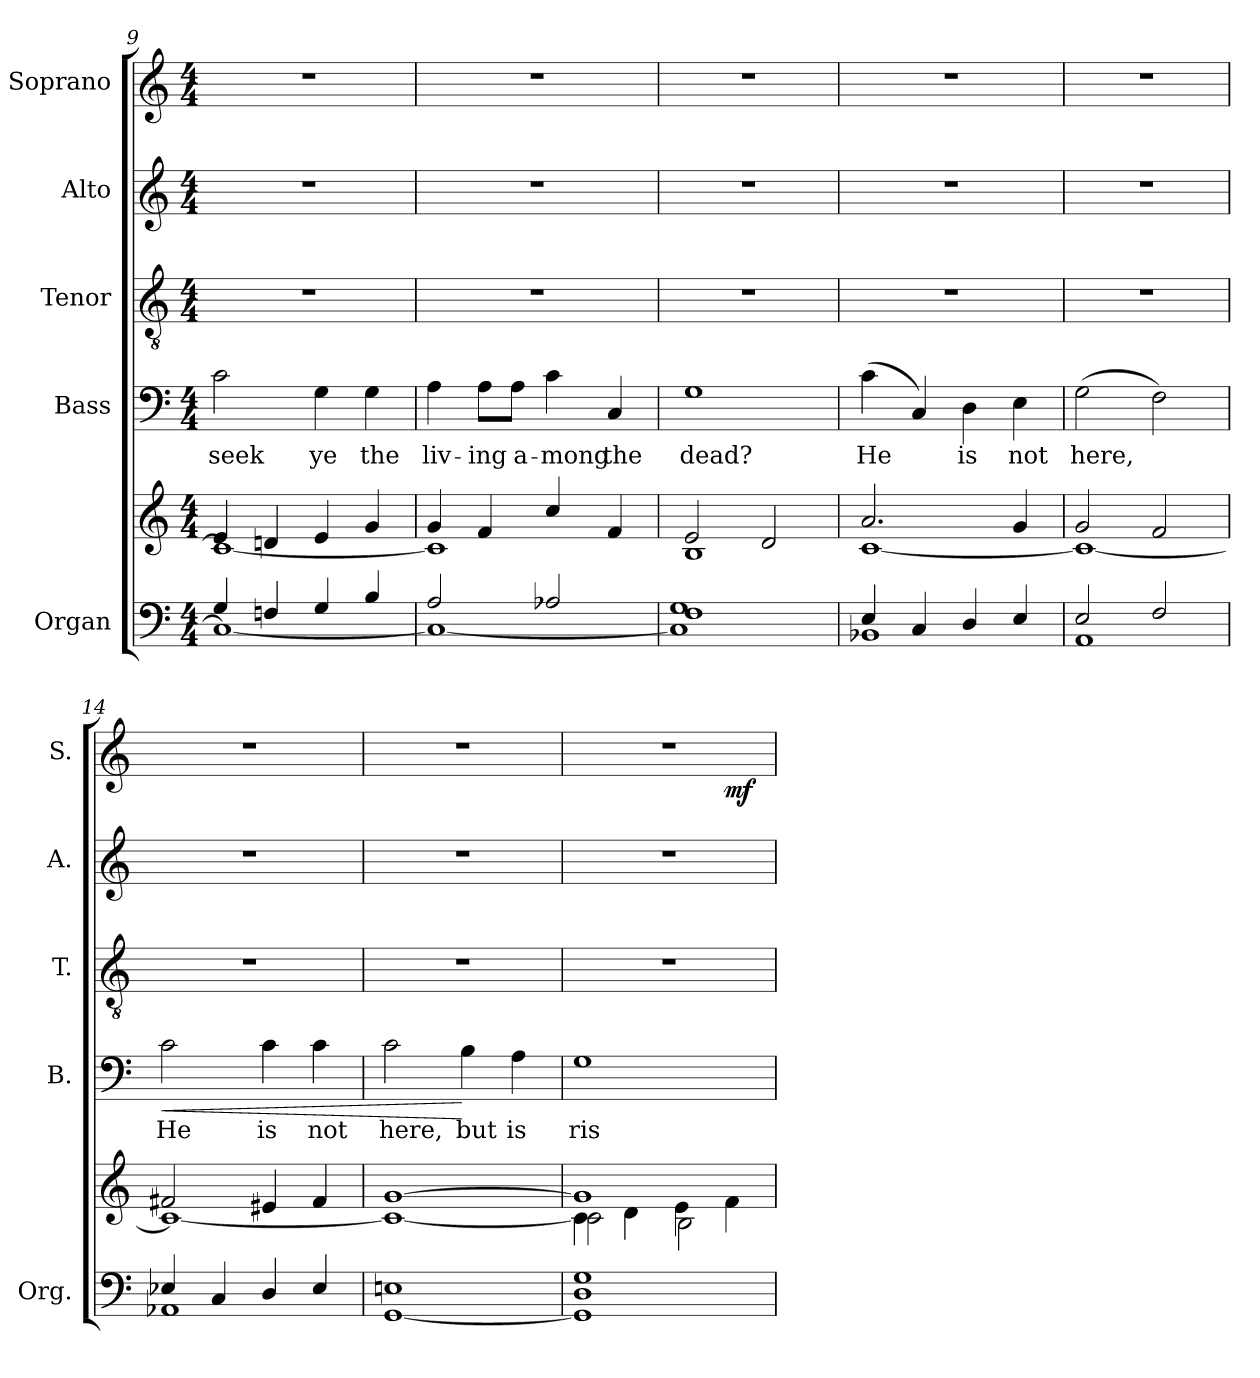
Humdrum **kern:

**kern	**kern	**kern	**text	**dynam	**kern	**kern	**kern	**dynam
*part5	*part5	*part4	*part4	*part4	*part3	*part2	*part1	*part1
*staff6	*staff5	*staff4	*staff4	*staff4	*staff3	*staff2	*staff1	*staff1
*I"Organ	*	*I"Bass	*	*	*I"Tenor	*I"Alto	*I"Soprano	*
*I'Org.	*	*I'B.	*	*	*I'T.	*I'A.	*I'S.	*
*clefF4	*clefG2	*clefF4	*	*	*clefGv2	*clefG2	*clefG2	*
*	*	*	*	*	*ITrd7c12	*	*	*
*k[]	*k[]	*k[]	*	*	*k[]	*k[]	*k[]	*
*C:	*C:	*C:	*	*	*C:	*C:	*C:	*
*M4/4	*M4/4	*M4/4	*	*	*M4/4	*M4/4	*M4/4	*
=9	=9	=9	=9	=9	=9	=9	=9	=9
*^	*^	*	*	*	*	*	*	*
!	!	!	!	!	!LO:LY:b:color=#000000	!	!	!	!	!
4Gi/	1Ci_<	4ei/	1ci_<	2ci\	seek	.	1r	1r	1r	.
4Fni/	.	4dni/	.	.	.	.	.	.	.	.
!	!	!	!	!	!LO:LY:b:color=#000000	!	!	!	!	!
4Gi/	.	4ei/	.	4Gi\	ye	.	.	.	.	.
!	!	!	!	!	!LO:LY:b:color=#000000	!	!	!	!	!
4Bi/	.	4gi/	.	4Gi\	the	.	.	.	.	.
=10	=10	=10	=10	=10	=10	=10	=10	=10	=10	=10
!	!	!	!	!	!LO:LY:b:color=#000000	!	!	!	!	!
2Ai/	1Ci_<	4gi/	1ci]	4Ai\	liv-	.	1r	1r	1r	.
!	!	!	!	!	!LO:LY:b:color=#000000	!	!	!	!	!
.	.	4fi/	.	8Ai\L	-ing	.	.	.	.	.
!	!	!	!	!	!LO:LY:b:color=#000000	!	!	!	!	!
.	.	.	.	8Ai\J	a-	.	.	.	.	.
!	!	!	!	!	!LO:LY:b:color=#000000	!	!	!	!	!
2A-Xi/	.	4cci/	.	4ci\	-mong	.	.	.	.	.
!	!	!	!	!	!LO:LY:b:color=#000000	!	!	!	!	!
.	.	4fi/	.	4Ci/	the	.	.	.	.	.
=11	=11	=11	=11	=11	=11	=11	=11	=11	=11	=11
!	!	!	!	!	!LO:LY:b:color=#000000	!	!	!	!	!
1Fi	1Ci] 1Gi	2ei/	1Bi	1Gi	dead?	.	1r	1r	1r	.
.	.	2di/	.	.	.	.	.	.	.	.
=12	=12	=12	=12	=12	=12	=12	=12	=12	=12	=12
!	!	!	!	!	!LO:LY:b:color=#000000	!	!	!	!	!
4Ei/	1BB-Xi	2.ai/	[<1ci	(4ci\	He	.	1r	1r	1r	.
4Ci/	.	.	.	4Ci/)	.	.	.	.	.	.
!	!	!	!	!	!LO:LY:b:color=#000000	!	!	!	!	!
4Di/	.	.	.	4Di\	is	.	.	.	.	.
!	!	!	!	!	!LO:LY:b:color=#000000	!	!	!	!	!
4Ei/	.	4gi/	.	4Ei\	not	.	.	.	.	.
=13	=13	=13	=13	=13	=13	=13	=13	=13	=13	=13
!	!	!	!	!	!LO:LY:b:color=#000000	!	!	!	!	!
2Ei/	1AAi	2gi/	1ci_<	(2Gi\	here,	.	1r	1r	1r	.
2Fi/	.	2fi/	.	2Fi\)	.	.	.	.	.	.
!!LO:LB:g=z
=14	=14	=14	=14	=14	=14	=14	=14	=14	=14	=14
!	!	!	!	!	!LO:LY:b:color=#000000	!LO:HP:b	!	!	!	!
4E-Xi/	1AA-Xi	2f#Xi/	1ci_<	2ci\	He	<	1r	1r	1r	.
4Ci/	.	.	.	.	.	.	.	.	.	.
!	!	!	!	!	!LO:LY:b:color=#000000	!	!	!	!	!
4Di/	.	4e#Xi/	.	4ci\	is	.	.	.	.	.
!	!	!	!	!	!LO:LY:b:color=#000000	!	!	!	!	!
4E-i/	.	4f#i/	.	4ci\	not	.	.	.	.	.
*v	*v	*	*	*	*	*	*	*	*	*
*	*v	*v	*	*	*	*	*	*	*
=15	=15	=15	=15	=15	=15	=15	=15	=15
!	!	!	!LO:LY:b:color=#000000	!	!	!	!	!
[<1GGi 1Eni	1ci_< [>1gi	2ci\	here,	.	1r	1r	1r	.
!	!	!	!LO:LY:b:color=#000000	!	!	!	!	!
.	.	4Bi\	but	[	.	.	.	.
!	!	!	!LO:LY:b:color=#000000	!	!	!	!	!
.	.	4Ai\	is	.	.	.	.	.
=16	=16	=16	=16	=16	=16	=16	=16	=16
*	*^	*	*	*	*	*	*	*
*	*	*^	*	*	*	*	*	*	*
!	!	!	!	!	!LO:LY:a:color=#000000	!	!	!	!	!
*	*	*	*	*	*	*	*	*	*^	*
1GGi] 1Di 1Gi	1gi]	4ci\]	2ci\	1Gi	ris-	.	1r	1r	1r	2.ryy	.
.	.	4di\	.	.	.	.	.	.	.	.	.
.	.	4ei\	2Bi\	.	.	.	.	.	.	.	.
.	.	4fi\	.	.	.	.	.	.	.	4ryy	mf
*	*v	*v	*v	*	*	*	*	*	*v	*v	*
=	=	=	=	=	=	=	=	=
*-	*-	*-	*-	*-	*-	*-	*-	*-
